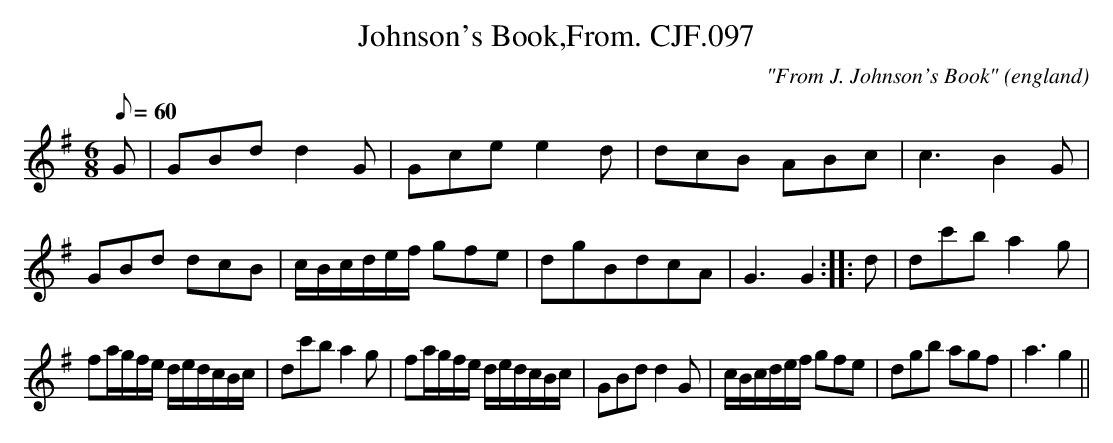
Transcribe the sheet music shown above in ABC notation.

X:1
T:Johnson's Book,From. CJF.097
O:england
M:6/8
L:1/8
Q:60
C:"From J. Johnson's Book"
K:G
G|GBdd2G|Gcee2d|dcB ABc|c3B2G|GBd dcB|\
c/B/c/d/e/f/ gfe|dgBdcA|G3G2:|:d|dc'ba2g|
fa/g/f/e/ d/e/d/c/B/c/|dc'ba2g|fa/g/f/e/ d/e/d/c/B/c/|\
GBdd2G|c/B/c/d/e/f/ gfe|dgb agf|a3g2||
